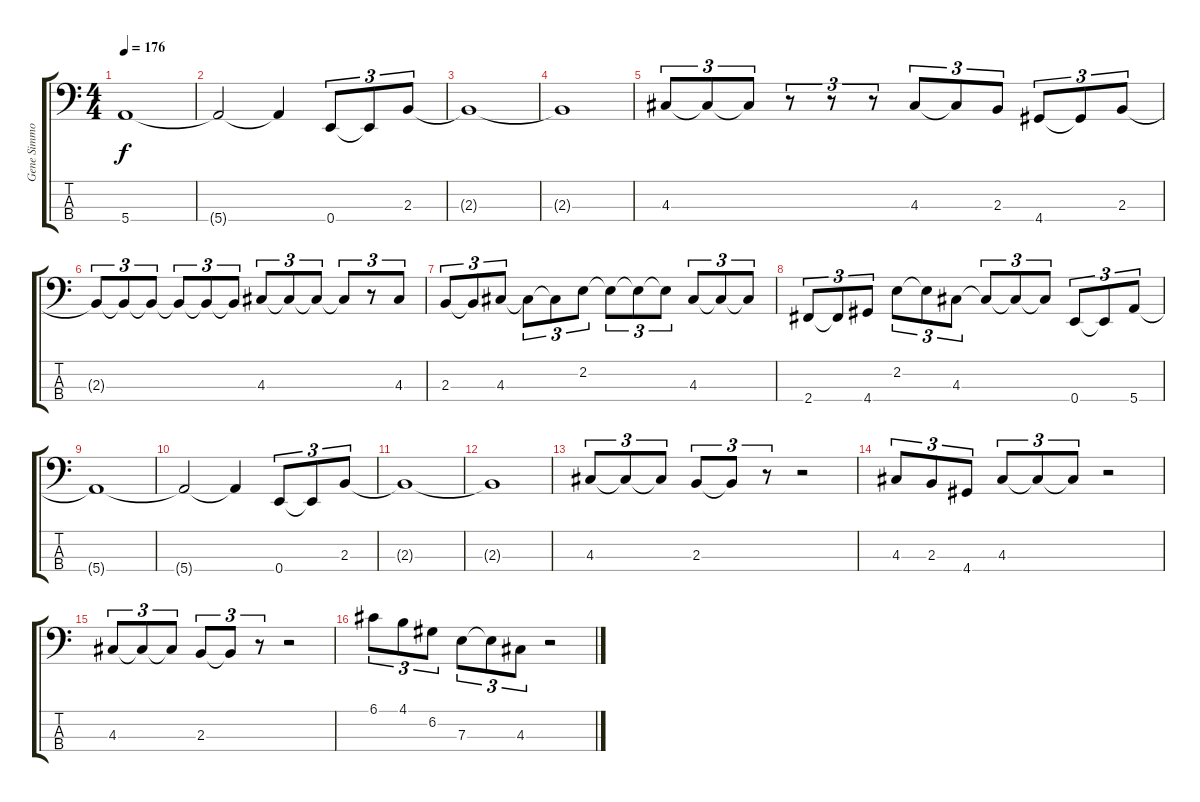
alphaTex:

\track ("Gene Simmons" "Gene Simmo") {instrument electricbasspick}
\staff {score tabs}
\tuning (G2 D2 A1 E1) {hide}
\ts (4 4)
\tempo 176
\clef f4
\ks c
5.4{t}.1{dy f} |
5.4{t}.2 5.4{t}.4 0.4.8{tu (3 2)} 0.4{t}.8{tu (3 2)} 2.3.8{tu (3 2)} |
2.3{t}.1 |
2.3{t}.1 |
4.3.8{tu (3 2)} 4.3{t}.8{tu (3 2)} 4.3{t}.8{tu (3 2)} r.8{tu (3 2)} r.8{tu (3 2)} r.8{tu (3 2)} 4.3.8{tu (3 2)} 4.3{t}.8{tu (3 2)} 2.3.8{tu (3 2)} 4.4.8{tu (3 2)} 4.4{t}.8{tu (3 2)} 2.3.8{tu (3 2)} |
2.3{t}.8{tu (3 2)} 2.3{t}.8{tu (3 2)} 2.3{t}.8{tu (3 2)} 2.3{t}.8{tu (3 2)} 2.3{t}.8{tu (3 2)} 2.3{t}.8{tu (3 2)} 4.3.8{tu (3 2)} 4.3{t}.8{tu (3 2)} 4.3{t}.8{tu (3 2)} 4.3{t}.8{tu (3 2)} r.8{tu (3 2)} 4.3.8{tu (3 2)} |
2.3.8{tu (3 2)} 2.3{t}.8{tu (3 2)} 4.3.8{tu (3 2)} 4.3{t}.8{tu (3 2)} 4.3{t}.8{tu (3 2)} 2.2.8{tu (3 2)} 2.2{t}.8{tu (3 2)} 2.2{t}.8{tu (3 2)} 2.2{t}.8{tu (3 2)} 4.3.8{tu (3 2)} 4.3{t}.8{tu (3 2)} 4.3{t}.8{tu (3 2)} |
2.4.8{tu (3 2)} 2.4{t}.8{tu (3 2)} 4.4.8{tu (3 2)} 2.2.8{tu (3 2)} 2.2{t}.8{tu (3 2)} 4.3.8{tu (3 2)} 4.3{t}.8{tu (3 2)} 4.3{t}.8{tu (3 2)} 4.3{t}.8{tu (3 2)} 0.4.8{tu (3 2)} 0.4{t}.8{tu (3 2)} 5.4.8{tu (3 2)} |
5.4{t}.1 |
5.4{t}.2 5.4{t}.4 0.4.8{tu (3 2)} 0.4{t}.8{tu (3 2)} 2.3.8{tu (3 2)} |
2.3{t}.1 |
2.3{t}.1 |
4.3.8{tu (3 2)} 4.3{t}.8{tu (3 2)} 4.3{t}.8{tu (3 2)} 2.3.8{tu (3 2)} 2.3{t}.8{tu (3 2)} r.8{tu (3 2)} r.2 |
4.3.8{tu (3 2)} 2.3.8{tu (3 2)} 4.4.8{tu (3 2)} 4.3.8{tu (3 2)} 4.3{t}.8{tu (3 2)} 4.3{t}.8{tu (3 2)} r.2 |
4.3.8{tu (3 2)} 4.3{t}.8{tu (3 2)} 4.3{t}.8{tu (3 2)} 2.3.8{tu (3 2)} 2.3{t}.8{tu (3 2)} r.8{tu (3 2)} r.2 |
6.1.8{tu (3 2)} 4.1.8{tu (3 2)} 6.2.8{tu (3 2)} 7.3.8{tu (3 2)} 7.3{t}.8{tu (3 2)} 4.3.8{tu (3 2)} r.2
